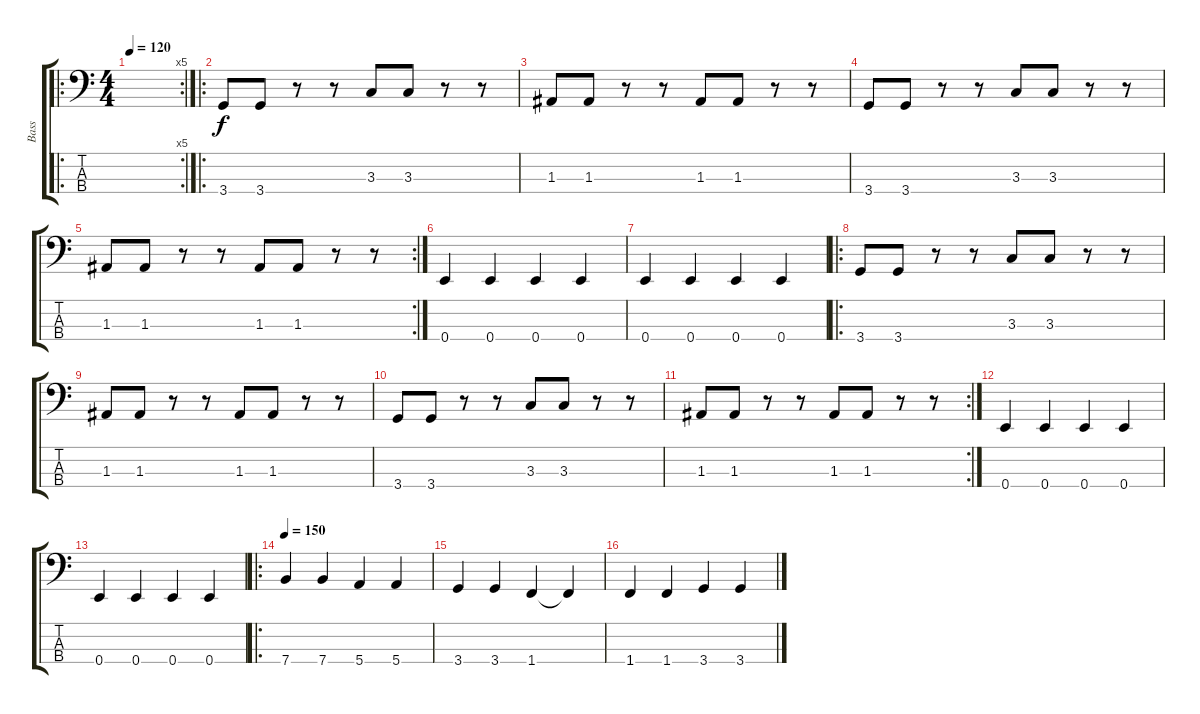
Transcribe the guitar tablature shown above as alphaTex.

\track ("Bass" "Bass") {instrument electricbasspick}
\staff {score tabs}
\tuning (G2 D2 A1 E1) {hide}
\ro
\rc 5
\ts (4 4)
\tempo 120
\tempo 170
\tempo 120
\clef f4
\ks c
|
\ro
3.4.8 3.4.8 r.8 r.8 3.3.8 3.3.8 r.8 r.8 |
1.3.8 1.3.8 r.8 r.8 1.3.8 1.3.8 r.8 r.8 |
3.4.8 3.4.8 r.8 r.8 3.3.8 3.3.8 r.8 r.8 |
\rc 2
1.3.8 1.3.8 r.8 r.8 1.3.8 1.3.8 r.8 r.8 |
0.4.4 0.4.4 0.4.4 0.4.4 |
0.4.4 0.4.4 0.4.4 0.4.4 |
\ro
3.4.8 3.4.8 r.8 r.8 3.3.8 3.3.8 r.8 r.8 |
1.3.8 1.3.8 r.8 r.8 1.3.8 1.3.8 r.8 r.8 |
3.4.8 3.4.8 r.8 r.8 3.3.8 3.3.8 r.8 r.8 |
\rc 2
1.3.8 1.3.8 r.8 r.8 1.3.8 1.3.8 r.8 r.8 |
0.4.4 0.4.4 0.4.4 0.4.4 |
0.4.4 0.4.4 0.4.4 0.4.4 |
\ro
\tempo 150
7.4.4 7.4.4 5.4.4 5.4.4 |
3.4.4 3.4.4 1.4.4 1.4{t}.4 |
1.4.4 1.4.4 3.4.4 3.4.4
